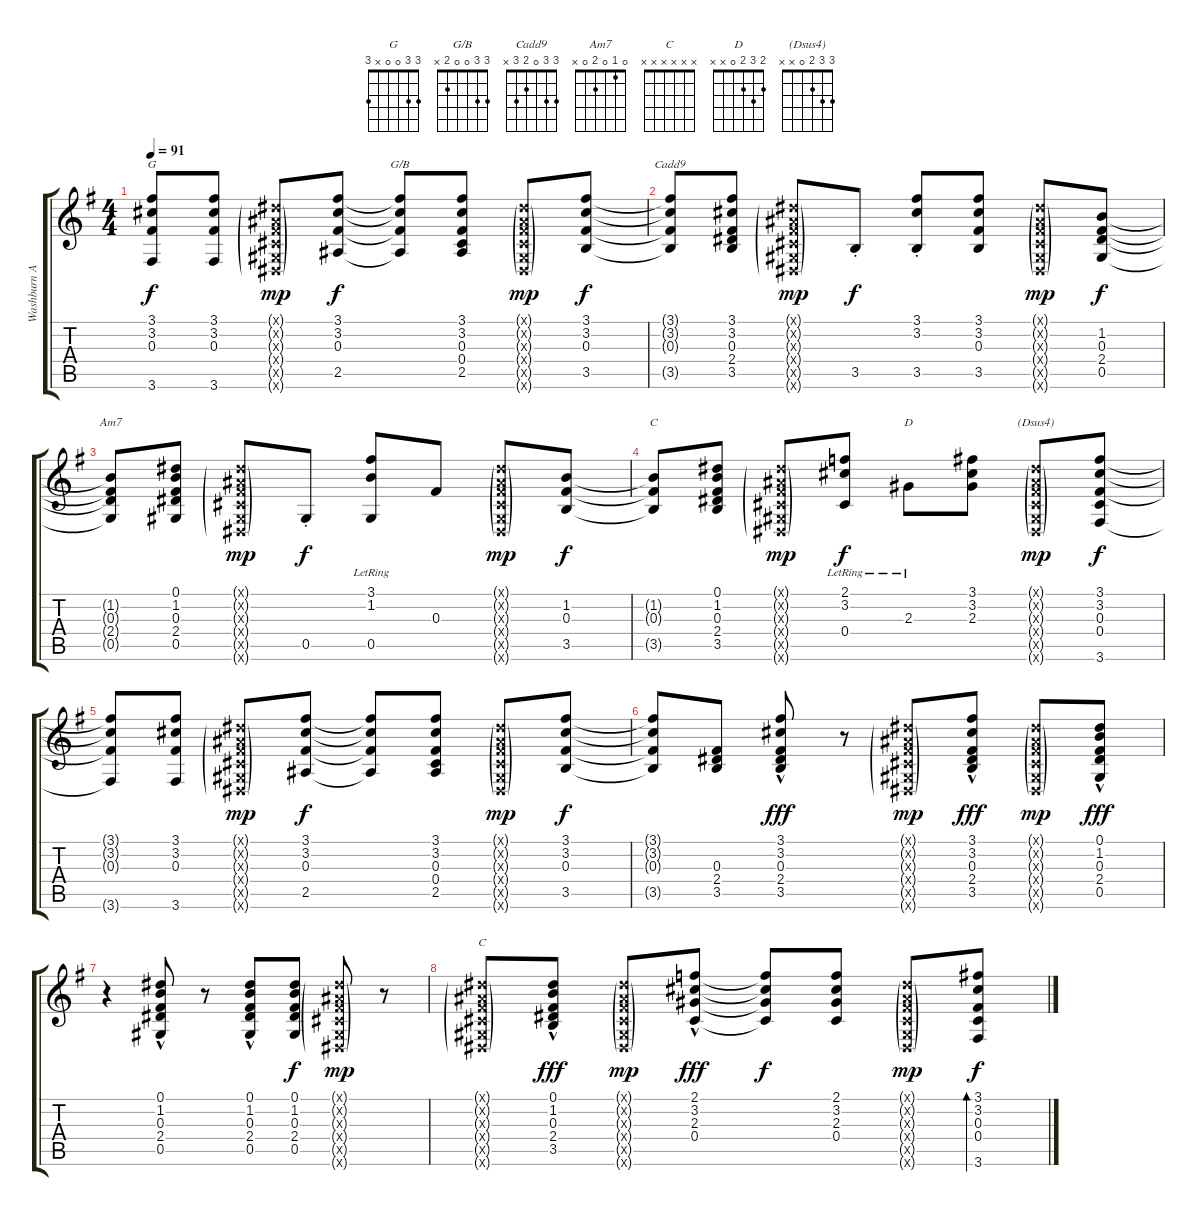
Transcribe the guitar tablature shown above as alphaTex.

\track ("Washburn Acoustic" "Washburn A") {instrument acousticguitarsteel}
\staff {score tabs}
\tuning (Eb4 Bb3 Gb3 Db3 Ab2 Eb2) {hide}
\chord ("G" 3 3 0 0 x 3)
\chord ("G/B" 3 3 0 0 2 x)
\chord ("Cadd9" 3 3 0 2 3 x)
\chord ("Am7" 0 1 0 2 0 x)
\chord ("C" 0 1 0 2 3 x)
\chord ("D" 2 3 2 0 x x)
\chord ("(Dsus4)" 3 3 2 0 x x)
\chord ("C" x x x x x x)
\ts (4 4)
\tempo 91
\clef g2
\ks g
(3.1{t} 3.2{t} 0.3{t} 3.6{t}).8{ch "G" dy f} (3.1 3.2 0.3 3.6).8 (0.1{g x} 0.2{g x} 0.3{g x} 0.4{g x} 0.5{g x} 0.6{g x}).8{dy mp} (3.1 3.2 0.3 2.5).8{dy f} (3.1{t} 3.2{t} 0.3{t} 2.5{t}).8{ch "G/B"} (3.1 3.2 0.3 0.4 2.5).8 (0.1{g x} 0.2{g x} 0.3{g x} 0.4{g x} 0.5{g x} 0.6{g x}).8{dy mp} (3.1 3.2 0.3 3.5).8{dy f} |
(3.1{t} 3.2{t} 0.3{t} 3.5{t}).8{ch "Cadd9"} (3.1 3.2 0.3 2.4 3.5).8 (0.1{g x} 0.2{g x} 0.3{g x} 0.4{g x} 0.5{g x} 0.6{g x}).8{dy mp} 3.5{st}.8{dy f} (3.1{st} 3.2{st} 3.5{st}).8 (3.1 3.2 0.3 3.5).8 (0.1{g x} 0.2{g x} 0.3{g x} 0.4{g x} 0.5{g x} 0.6{g x}).8{dy mp} (1.2 0.3 2.4 0.5).8{dy f} |
(1.2{t} 0.3{t} 2.4{t} 0.5{t}).8{ch "Am7"} (0.1 1.2 0.3 2.4 0.5).8 (0.1{g x} 0.2{g x} 0.3{g x} 0.4{g x} 0.5{g x} 0.6{g x}).8{dy mp} 0.5{st}.8{dy f} (3.1{lr} 1.2{lr} 0.5{lr}).8 0.3.8 (0.1{g x} 0.2{g x} 0.3{g x} 0.4{g x} 0.5{g x} 0.6{g x}).8{dy mp} (1.2 0.3 3.5).8{dy f} |
(1.2{t} 0.3{t} 3.5{t}).8{ch "C"} (0.1 1.2 0.3 2.4 3.5).8 (0.1{g x} 0.2{g x} 0.3{g x} 0.4{g x} 0.5{g x} 0.6{g x}).8{dy mp} (2.1{lr} 3.2{lr} 0.4{lr}).8{dy f} 2.3{lr}.8{ch "D"} (3.1 3.2 2.3).8 (0.1{g x} 0.2{g x} 0.3{g x} 0.4{g x} 0.5{g x} 0.6{g x}).8{ch "(Dsus4)" dy mp} (3.1 3.2 0.3 0.4 3.6).8{dy f} |
(3.1{t} 3.2{t} 0.3{t} 3.6{t}).8 (3.1 3.2 0.3 3.6).8 (0.1{g x} 0.2{g x} 0.3{g x} 0.4{g x} 0.5{g x} 0.6{g x}).8{dy mp} (3.1 3.2 0.3 2.5).8{dy f} (3.1{t} 3.2{t} 0.3{t} 2.5{t}).8 (3.1 3.2 0.3 0.4 2.5).8 (0.1{g x} 0.2{g x} 0.3{g x} 0.4{g x} 0.5{g x} 0.6{g x}).8{dy mp} (3.1 3.2 0.3 3.5).8{dy f} |
(3.1{t} 3.2{t} 0.3{t} 3.5{t}).8 (0.3 2.4 3.5).8 (3.1{hac} 3.2{hac} 0.3{hac} 2.4{hac} 3.5{hac}).8{dy fff} r.8 (0.1{g x} 0.2{g x} 0.3{g x} 0.4{g x} 0.5{g x} 0.6{g x}).8{dy mp} (3.1{hac} 3.2{hac} 0.3{hac} 2.4{hac} 3.5{hac}).8{dy fff} (0.1{g x} 0.2{g x} 0.3{g x} 0.4{g x} 0.5{g x} 0.6{g x}).8{dy mp} (0.1{hac} 1.2{hac} 0.3{hac} 2.4{hac} 0.5{hac}).8{dy fff} |
r.4 (0.1{hac} 1.2{hac} 0.3{hac} 2.4{hac} 0.5{hac}).8 r.8 (0.1{hac} 1.2{hac} 0.3{hac} 2.4{hac} 0.5{hac}).8 (0.1 1.2 0.3 2.4 0.5).8{dy f} (0.1{g x} 0.2{g x} 0.3{g x} 0.4{g x} 0.5{g x} 0.6{g x}).8{dy mp} r.8 |
(0.1{g x} 0.2{g x} 0.3{g x} 0.4{g x} 0.5{g x} 0.6{g x}).8{ch "C"} (0.1{hac} 1.2{hac} 0.3{hac} 2.4{hac} 3.5{hac}).8{dy fff} (0.1{g x} 0.2{g x} 0.3{g x} 0.4{g x} 0.5{g x} 0.6{g x}).8{dy mp} (2.1{hac} 3.2{hac} 2.3{hac} 0.4{hac}).8{dy fff} (2.1{t} 3.2{t} 2.3{t} 0.4{t}).8{dy f} (2.1 3.2 2.3 0.4).8 (0.1{g x} 0.2{g x} 0.3{g x} 0.4{g x} 0.5{g x} 0.6{g x}).8{dy mp} (3.1 3.2 0.3 0.4 3.6).8{bd 120 dy f}
